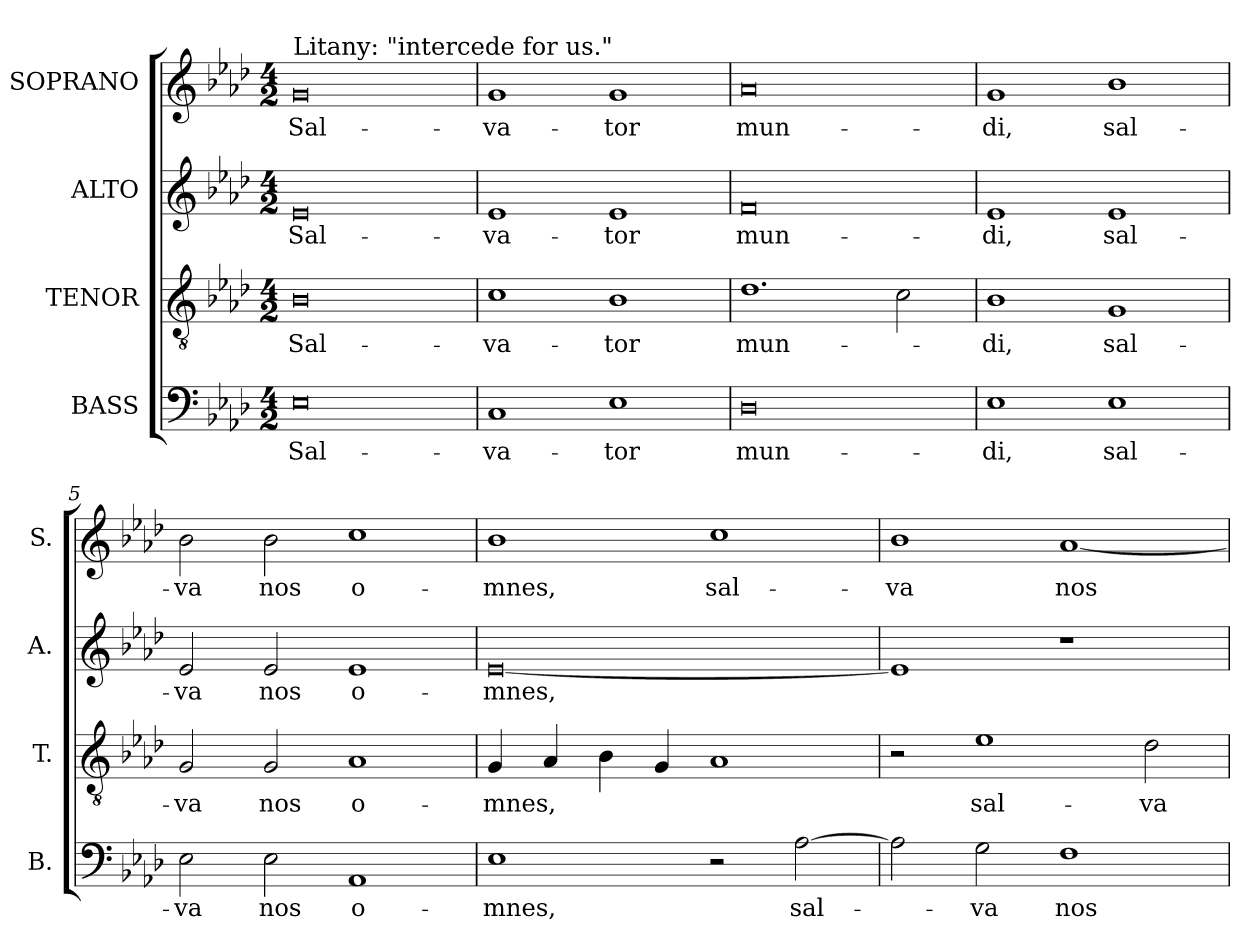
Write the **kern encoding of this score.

**kern	**text	**kern	**text	**kern	**text	**kern	**text
*part4	*part4	*part3	*part3	*part2	*part2	*part1	*part1
*staff4	*staff4	*staff3	*staff3	*staff2	*staff2	*staff1	*staff1
*I"BASS	*	*I"TENOR	*	*I"ALTO	*	*I"SOPRANO	*
*I'B.	*	*I'T.	*	*I'A.	*	*I'S.	*
!!LO:PB:g=z
*clefF4	*	*clefGv2	*	*clefG2	*	*clefG2	*
*	*	*ITrd7c12	*	*	*	*	*
*k[b-e-a-d-]	*	*k[b-e-a-d-]	*	*k[b-e-a-d-]	*	*k[b-e-a-d-]	*
*A-:	*	*A-:	*	*A-:	*	*A-:	*
*M4/2	*	*M4/2	*	*M4/2	*	*M4/2	*
*MM184	*	*MM184	*	*MM184	*	*MM184	*
=1	=1	=1	=1	=1	=1	=1	=1
!	!LO:LY:b:color=#000000	!	!	!	!	!	!
!	!	!	!LO:LY:b:color=#000000	!	!	!	!
!	!	!	!	!	!LO:LY:b:color=#000000	!	!
!	!	!	!	!	!	!LO:TX:a:t=Litany&colon; "intercede for us."	!
!	!	!	!	!	!	!	!LO:LY:b:color=#000000
0E-i	Sal-	0BB-i	Sal-	0e-i	Sal-	0gi	Sal-
=2	=2	=2	=2	=2	=2	=2	=2
!	!LO:LY:b:color=#000000	!	!	!	!	!	!
!	!	!	!LO:LY:b:color=#000000	!	!	!	!
!	!	!	!	!	!LO:LY:b:color=#000000	!	!
!	!	!	!	!	!	!	!LO:LY:b:color=#000000
1Ci	-va-	1Ci	-va-	1e-i	-va-	1gi	-va-
!	!LO:LY:b:color=#000000	!	!	!	!	!	!
!	!	!	!LO:LY:b:color=#000000	!	!	!	!
!	!	!	!	!	!LO:LY:b:color=#000000	!	!
!	!	!	!	!	!	!	!LO:LY:b:color=#000000
1E-i	-tor	1BB-i	-tor	1e-i	-tor	1gi	-tor
=3	=3	=3	=3	=3	=3	=3	=3
!	!LO:LY:b:color=#000000	!	!	!	!	!	!
!	!	!	!LO:LY:b:color=#000000	!	!	!	!
!	!	!	!	!	!LO:LY:b:color=#000000	!	!
!	!	!	!	!	!	!	!LO:LY:b:color=#000000
0D-i	mun-	1.D-i	mun-	0fi	mun-	0a-i	mun-
.	.	2Ci\	.	.	.	.	.
=4	=4	=4	=4	=4	=4	=4	=4
!	!LO:LY:b:color=#000000	!	!	!	!	!	!
!	!	!	!LO:LY:b:color=#000000	!	!	!	!
!	!	!	!	!	!LO:LY:b:color=#000000	!	!
!	!	!	!	!	!	!	!LO:LY:b:color=#000000
1E-i	-di,	1BB-i	-di,	1e-i	-di,	1gi	-di,
!	!LO:LY:b:color=#000000	!	!	!	!	!	!
!	!	!	!LO:LY:b:color=#000000	!	!	!	!
!	!	!	!	!	!LO:LY:b:color=#000000	!	!
!	!	!	!	!	!	!	!LO:LY:b:color=#000000
1E-i	sal-	1GGi	sal-	1e-i	sal-	1b-i	sal-
=5	=5	=5	=5	=5	=5	=5	=5
!	!LO:LY:b:color=#000000	!	!	!	!	!	!
!	!	!	!LO:LY:b:color=#000000	!	!	!	!
!	!	!	!	!	!LO:LY:b:color=#000000	!	!
!	!	!	!	!	!	!	!LO:LY:b:color=#000000
2E-i\	-va	2GGi/	-va	2e-i/	-va	2b-i\	-va
!	!LO:LY:b:color=#000000	!	!	!	!	!	!
!	!	!	!LO:LY:b:color=#000000	!	!	!	!
!	!	!	!	!	!LO:LY:b:color=#000000	!	!
!	!	!	!	!	!	!	!LO:LY:b:color=#000000
2E-i\	nos	2GGi/	nos	2e-i/	nos	2b-i\	nos
!	!LO:LY:b:color=#000000	!	!	!	!	!	!
!	!	!	!LO:LY:b:color=#000000	!	!	!	!
!	!	!	!	!	!LO:LY:b:color=#000000	!	!
!	!	!	!	!	!	!	!LO:LY:b:color=#000000
1AA-i	o-	1AA-i	o-	1e-i	o-	1cci	o-
=6	=6	=6	=6	=6	=6	=6	=6
!	!LO:LY:b:color=#000000	!	!	!	!	!	!
!	!	!	!LO:LY:b:color=#000000	!	!	!	!
!	!	!	!	!	!LO:LY:b:color=#000000	!	!
!	!	!	!	!	!	!	!LO:LY:b:color=#000000
1E-i	-mnes,	4GGi/	-mnes,	[0e-i	-mnes,	1b-i	-mnes,
.	.	4AA-i/	.	.	.	.	.
.	.	4BB-i\	.	.	.	.	.
.	.	4GGi/	.	.	.	.	.
!	!	!	!	!	!	!	!LO:LY:b:color=#000000
2r	.	1AA-i	.	.	.	1cci	sal-
!	!LO:LY:b:color=#000000	!	!	!	!	!	!
[2A-i\	sal-	.	.	.	.	.	.
=7	=7	=7	=7	=7	=7	=7	=7
!	!	!	!	!	!	!	!LO:LY:b:color=#000000
2A-i\]	.	2r	.	1e-i]	.	1b-i	-va
!	!LO:LY:b:color=#000000	!	!	!	!	!	!
!	!	!	!LO:LY:b:color=#000000	!	!	!	!
2Gi\	-va	1E-i	sal-	.	.	.	.
!	!LO:LY:b:color=#000000	!	!	!	!	!	!
!	!	!	!	!	!	!	!LO:LY:b:color=#000000
1Fi	nos	.	.	1r	.	[1a-i	nos
!	!	!	!LO:LY:b:color=#000000	!	!	!	!
.	.	2D-i\	-va	.	.	.	.
=	=	=	=	=	=	=	=
*-	*-	*-	*-	*-	*-	*-	*-
